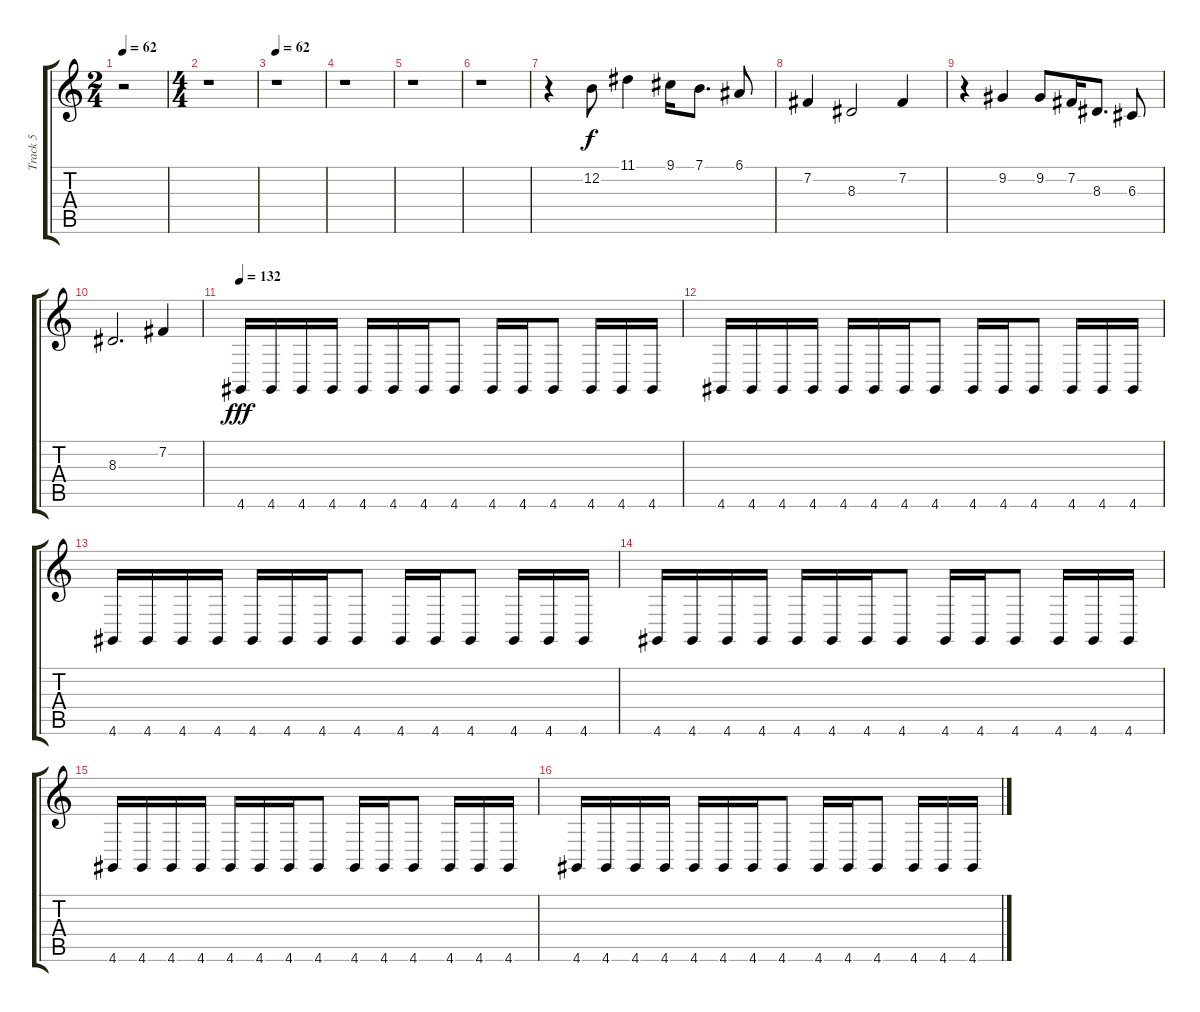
\track ("Track 5" "Track 5") {instrument oboe}
\staff {score tabs}
\tuning (E4 B3 G3 D3 A2 E2) {hide}
\ts (2 4)
\tempo 62
\clef g2
\ks c
r.2{dy f instrument oboe} |
\ts (4 4)
r.1 |
\tempo 62
r.1 |
r.1 |
r.1 |
r.1 |
r.4 12.2.8 11.1.4 9.1.16 7.1.8{d} 6.1.8 |
7.2.4 8.3.2 7.2.4 |
r.4 9.2.4 9.2.8 7.2.16 8.3.8{d} 6.3.8 |
8.3.2{d} 7.2.4 |
\tempo 132
4.6.16{dy fff volume 11 instrument synthbass1} 4.6.16 4.6.16 4.6.16 4.6.16 4.6.16 4.6.16 4.6.8 4.6.16 4.6.16 4.6.8 4.6.16 4.6.16 4.6.16 |
4.6.16 4.6.16 4.6.16 4.6.16 4.6.16 4.6.16 4.6.16 4.6.8 4.6.16 4.6.16 4.6.8 4.6.16 4.6.16 4.6.16 |
4.6.16 4.6.16 4.6.16 4.6.16 4.6.16 4.6.16 4.6.16 4.6.8 4.6.16 4.6.16 4.6.8 4.6.16 4.6.16 4.6.16 |
4.6.16 4.6.16 4.6.16 4.6.16 4.6.16 4.6.16 4.6.16 4.6.8 4.6.16 4.6.16 4.6.8 4.6.16 4.6.16 4.6.16 |
4.6.16 4.6.16 4.6.16 4.6.16 4.6.16 4.6.16 4.6.16 4.6.8 4.6.16 4.6.16 4.6.8 4.6.16 4.6.16 4.6.16 |
4.6.16 4.6.16 4.6.16 4.6.16 4.6.16 4.6.16 4.6.16 4.6.8 4.6.16 4.6.16 4.6.8 4.6.16 4.6.16 4.6.16
